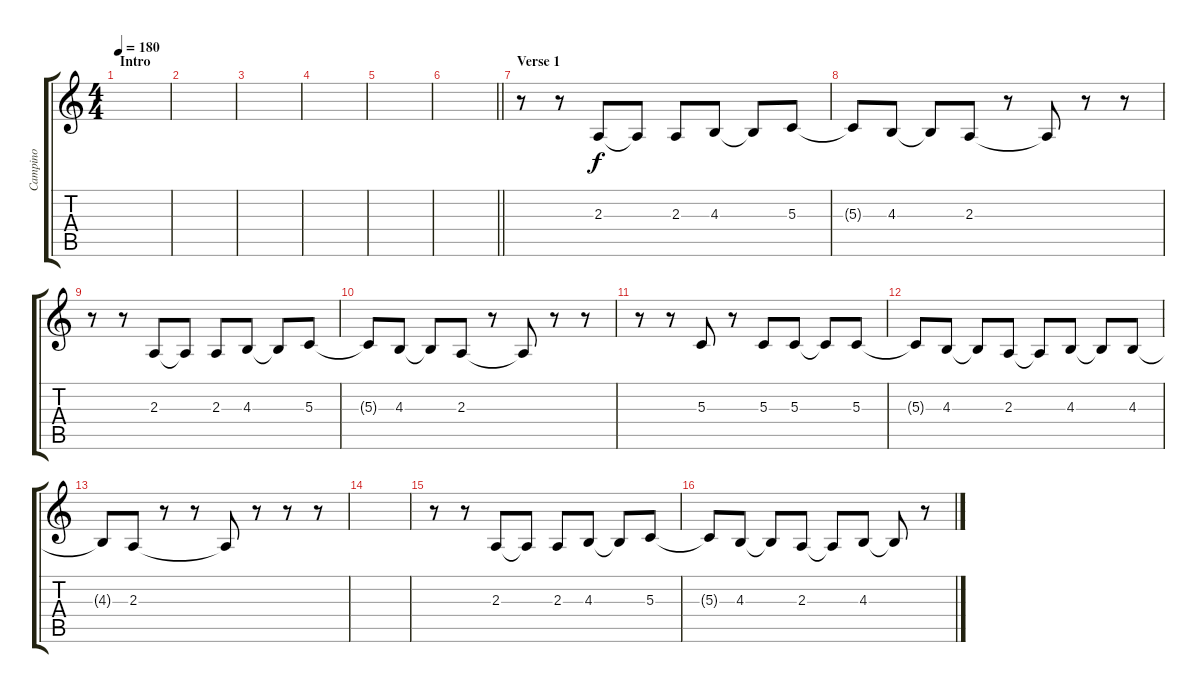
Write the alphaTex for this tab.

\track ("Campino" "Campino") {instrument oboe}
\staff {score tabs}
\tuning (E4 B3 G3 D3 A2 E2) {hide}
\ts (4 4)
\section ("" "Intro")
\tempo 180
\clef g2
\ks c
|
|
|
|
|
\barLineRight lightlight
|
\section ("" "Verse 1")
r.8 r.8 2.3.8 2.3{t}.8 2.3.8 4.3.8 4.3{t}.8 5.3.8 |
5.3{t}.8 4.3.8 4.3{t}.8 2.3.8 r.8 2.3{t}.8 r.8 r.8 |
r.8 r.8 2.3.8 2.3{t}.8 2.3.8 4.3.8 4.3{t}.8 5.3.8 |
5.3{t}.8 4.3.8 4.3{t}.8 2.3.8 r.8 2.3{t}.8 r.8 r.8 |
r.8 r.8 5.3.8 r.8 5.3.8 5.3.8 5.3{t}.8 5.3.8 |
5.3{t}.8 4.3.8 4.3{t}.8 2.3.8 2.3{t}.8 4.3.8 4.3{t}.8 4.3.8 |
4.3{t}.8 2.3.8 r.8 r.8 2.3{t}.8 r.8 r.8 r.8 |
|
r.8 r.8 2.3.8 2.3{t}.8 2.3.8 4.3.8 4.3{t}.8 5.3.8 |
5.3{t}.8 4.3.8 4.3{t}.8 2.3.8 2.3{t}.8 4.3.8 4.3{t}.8 r.8
